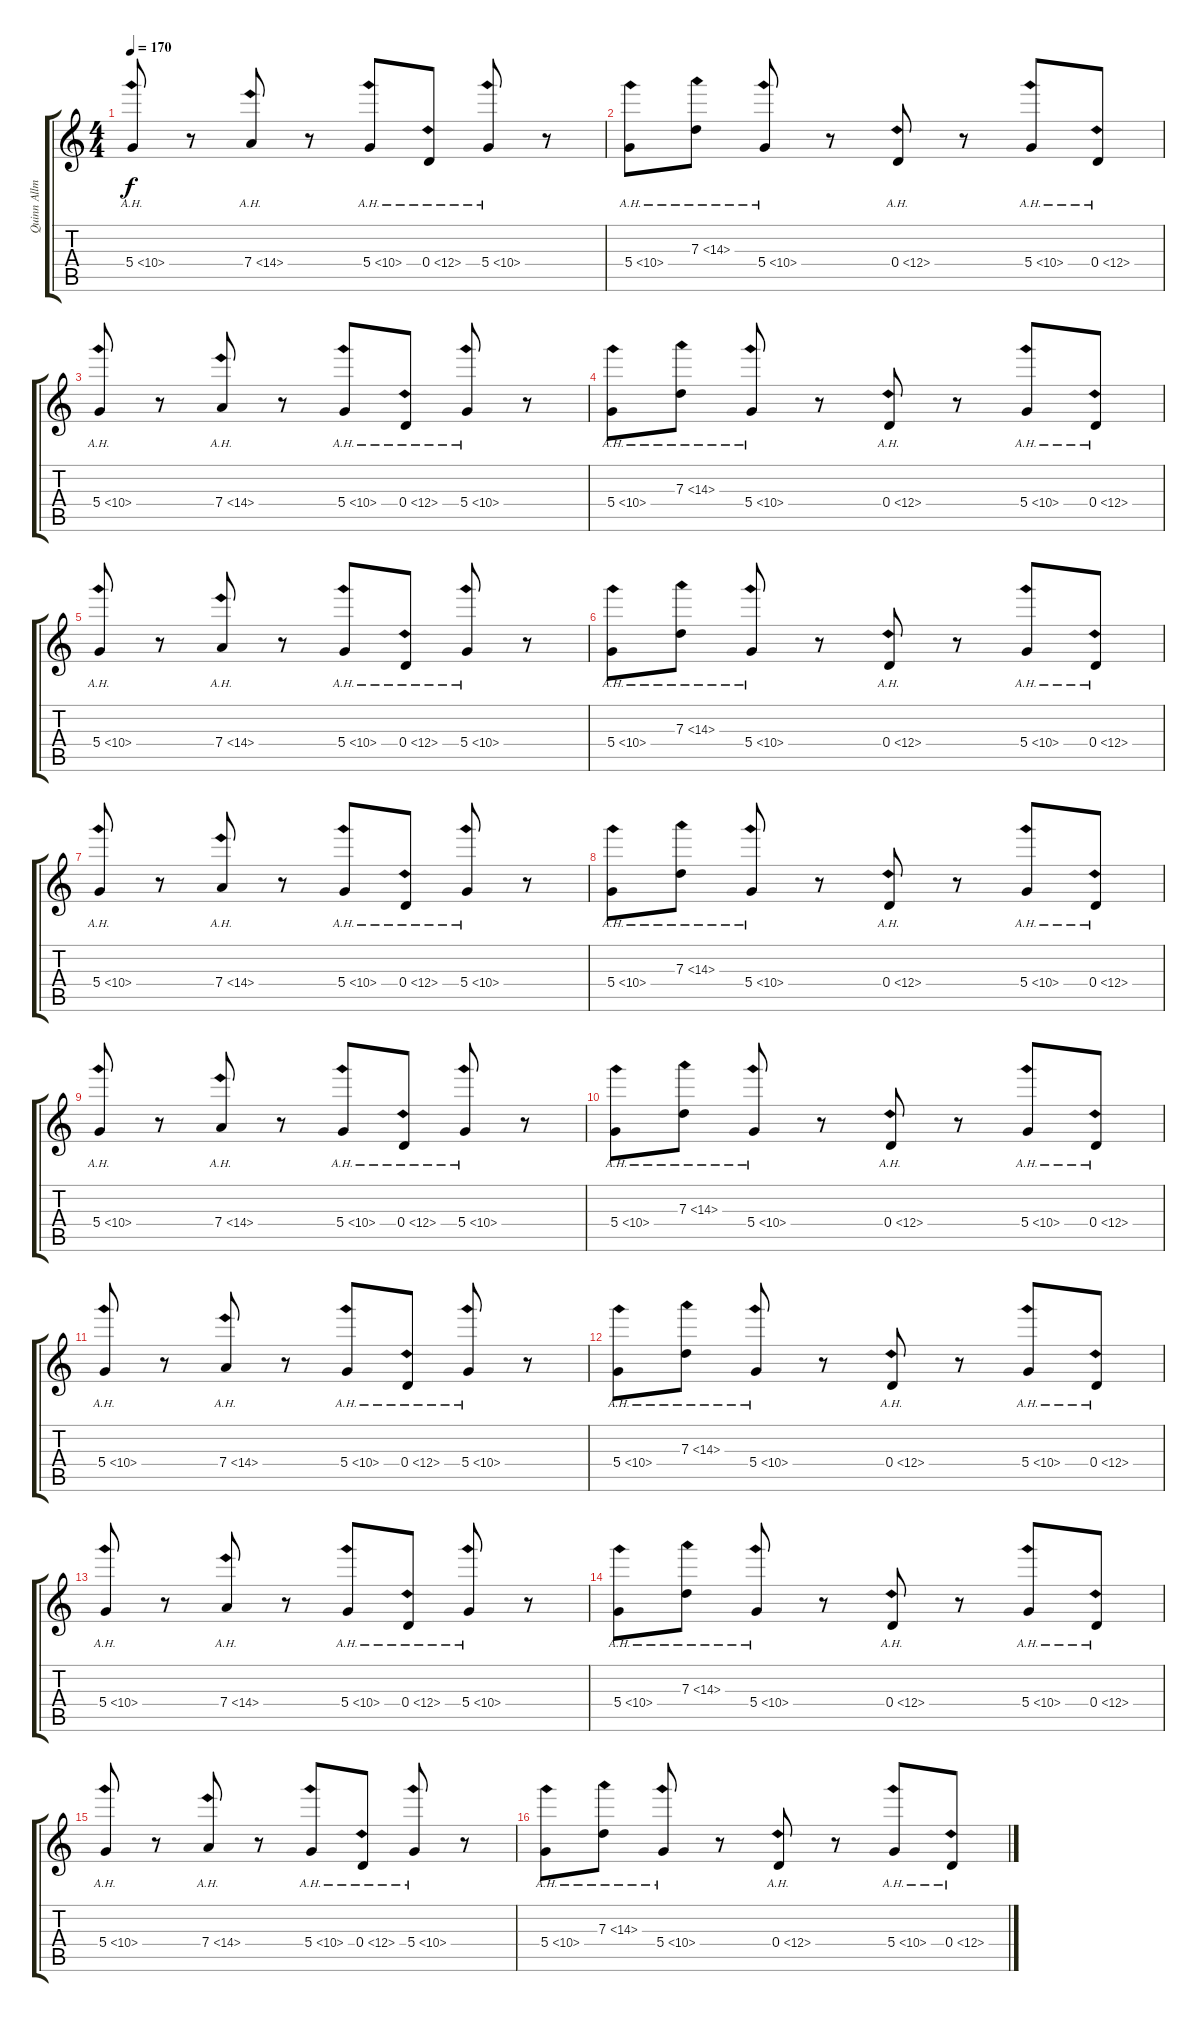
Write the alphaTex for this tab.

\track ("Quinn Allman I" "Quinn Allm") {instrument distortionguitar}
\staff {score tabs}
\tuning (E4 B3 G3 D3 A2 D2) {hide}
\ts (4 4)
\tempo 170
\clef g2
\ks c
5.4{ah 5}.8{dy f} r.8 7.4{ah 7}.8 r.8 5.4{ah 5}.8 0.4{ah 12}.8 5.4{ah 5}.8 r.8 |
5.4{ah 5}.8 7.3{ah 7}.8 5.4{ah 5}.8 r.8 0.4{ah 12}.8 r.8 5.4{ah 5}.8 0.4{ah 12}.8 |
5.4{ah 5}.8 r.8 7.4{ah 7}.8 r.8 5.4{ah 5}.8 0.4{ah 12}.8 5.4{ah 5}.8 r.8 |
5.4{ah 5}.8 7.3{ah 7}.8 5.4{ah 5}.8 r.8 0.4{ah 12}.8 r.8 5.4{ah 5}.8 0.4{ah 12}.8 |
5.4{ah 5}.8 r.8 7.4{ah 7}.8 r.8 5.4{ah 5}.8 0.4{ah 12}.8 5.4{ah 5}.8 r.8 |
5.4{ah 5}.8 7.3{ah 7}.8 5.4{ah 5}.8 r.8 0.4{ah 12}.8 r.8 5.4{ah 5}.8 0.4{ah 12}.8 |
5.4{ah 5}.8 r.8 7.4{ah 7}.8 r.8 5.4{ah 5}.8 0.4{ah 12}.8 5.4{ah 5}.8 r.8 |
5.4{ah 5}.8 7.3{ah 7}.8 5.4{ah 5}.8 r.8 0.4{ah 12}.8 r.8 5.4{ah 5}.8 0.4{ah 12}.8 |
5.4{ah 5}.8 r.8 7.4{ah 7}.8 r.8 5.4{ah 5}.8 0.4{ah 12}.8 5.4{ah 5}.8 r.8 |
5.4{ah 5}.8 7.3{ah 7}.8 5.4{ah 5}.8 r.8 0.4{ah 12}.8 r.8 5.4{ah 5}.8 0.4{ah 12}.8 |
5.4{ah 5}.8 r.8 7.4{ah 7}.8 r.8 5.4{ah 5}.8 0.4{ah 12}.8 5.4{ah 5}.8 r.8 |
5.4{ah 5}.8 7.3{ah 7}.8 5.4{ah 5}.8 r.8 0.4{ah 12}.8 r.8 5.4{ah 5}.8 0.4{ah 12}.8 |
5.4{ah 5}.8 r.8 7.4{ah 7}.8 r.8 5.4{ah 5}.8 0.4{ah 12}.8 5.4{ah 5}.8 r.8 |
5.4{ah 5}.8 7.3{ah 7}.8 5.4{ah 5}.8 r.8 0.4{ah 12}.8 r.8 5.4{ah 5}.8 0.4{ah 12}.8 |
5.4{ah 5}.8 r.8 7.4{ah 7}.8 r.8 5.4{ah 5}.8 0.4{ah 12}.8 5.4{ah 5}.8 r.8 |
5.4{ah 5}.8 7.3{ah 7}.8 5.4{ah 5}.8 r.8 0.4{ah 12}.8 r.8 5.4{ah 5}.8 0.4{ah 12}.8
